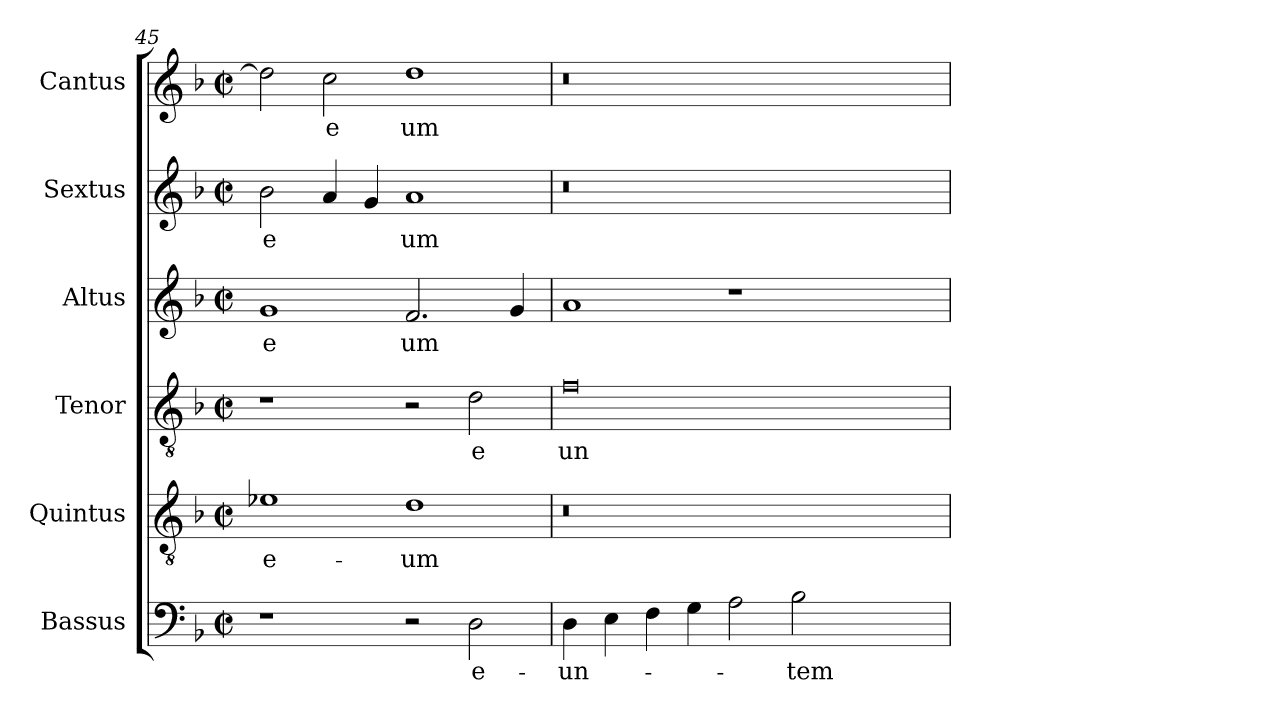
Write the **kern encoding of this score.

**kern	**text	**kern	**text	**kern	**text	**kern	**text	**kern	**text	**kern	**text
*part6	*part6	*part5	*part5	*part4	*part4	*part3	*part3	*part2	*part2	*part1	*part1
*staff6	*staff6	*staff5	*staff5	*staff4	*staff4	*staff3	*staff3	*staff2	*staff2	*staff1	*staff1
*I"Bassus	*	*I"Quintus	*	*I"Tenor	*	*I"Altus	*	*I"Sextus	*	*I"Cantus	*
*clefF4	*	*clefGv2	*	*clefGv2	*	*clefG2	*	*clefG2	*	*clefG2	*
*k[b-]	*	*k[b-]	*	*k[b-]	*	*k[b-]	*	*k[b-]	*	*k[b-]	*
*F:	*	*F:	*	*F:	*	*F:	*	*F:	*	*F:	*
*M2/2	*	*M2/2	*	*M2/2	*	*M2/2	*	*M2/2	*	*M2/2	*
*met(c|)	*	*met(c|)	*	*met(c|)	*	*met(c|)	*	*met(c|)	*	*met(c|)	*
=45	=45	=45	=45	=45	=45	=45	=45	=45	=45	=45	=45
!	!	!	!LO:LY:b:cj	!	!	!	!LO:LY:b:cj	!	!LO:LY:b:cj	!	!
1r	.	1e-	e-	1r	.	1g	e	2b-\	e	2dd\]	.
!	!	!	!	!	!	!	!	!	!	!	!LO:LY:b:cj
.	.	.	.	.	.	.	.	4a/	.	2cc\	e
.	.	.	.	.	.	.	.	4g/	.	.	.
!	!	!	!LO:LY:b:cj	!	!	!	!LO:LY:b	!	!LO:LY:b:cj	!	!LO:LY:b:cj
2r	.	1d	-um	2r	.	2.f/	um	1a	um	1dd	um
!	!LO:LY:b:cj	!	!	!	!LO:LY:b:cj	!	!	!	!	!	!
2D\	e-	.	.	2d\	e	.	.	.	.	.	.
.	.	.	.	.	.	4g/	.	.	.	.	.
=46	=46	=46	=46	=46	=46	=46	=46	=46	=46	=46	=46
!	!LO:LY:b	!	!	!	!LO:LY:b:cj	!	!	!	!	!	!
4D\	-un-	0r	.	0f	un	1a	.	0r	.	0r	.
4E\	.	.	.	.	.	.	.	.	.	.	.
4F\	.	.	.	.	.	.	.	.	.	.	.
4G\	.	.	.	.	.	.	.	.	.	.	.
!	!	!	!	!	!	!LO:N:vis=1	!	!	!	!	!
2A\	.	.	.	.	.	0r	.	.	.	.	.
!	!LO:LY:b:cj	!	!	!	!	!	!	!	!	!	!
2B-\	-tem	.	.	.	.	.	.	.	.	.	.
1ryy	.	1ryy	.	1ryy	.	.	.	1ryy	.	1ryy	.
=	=	=	=	=	=	=	=	=	=	=	=
*-	*-	*-	*-	*-	*-	*-	*-	*-	*-	*-	*-
